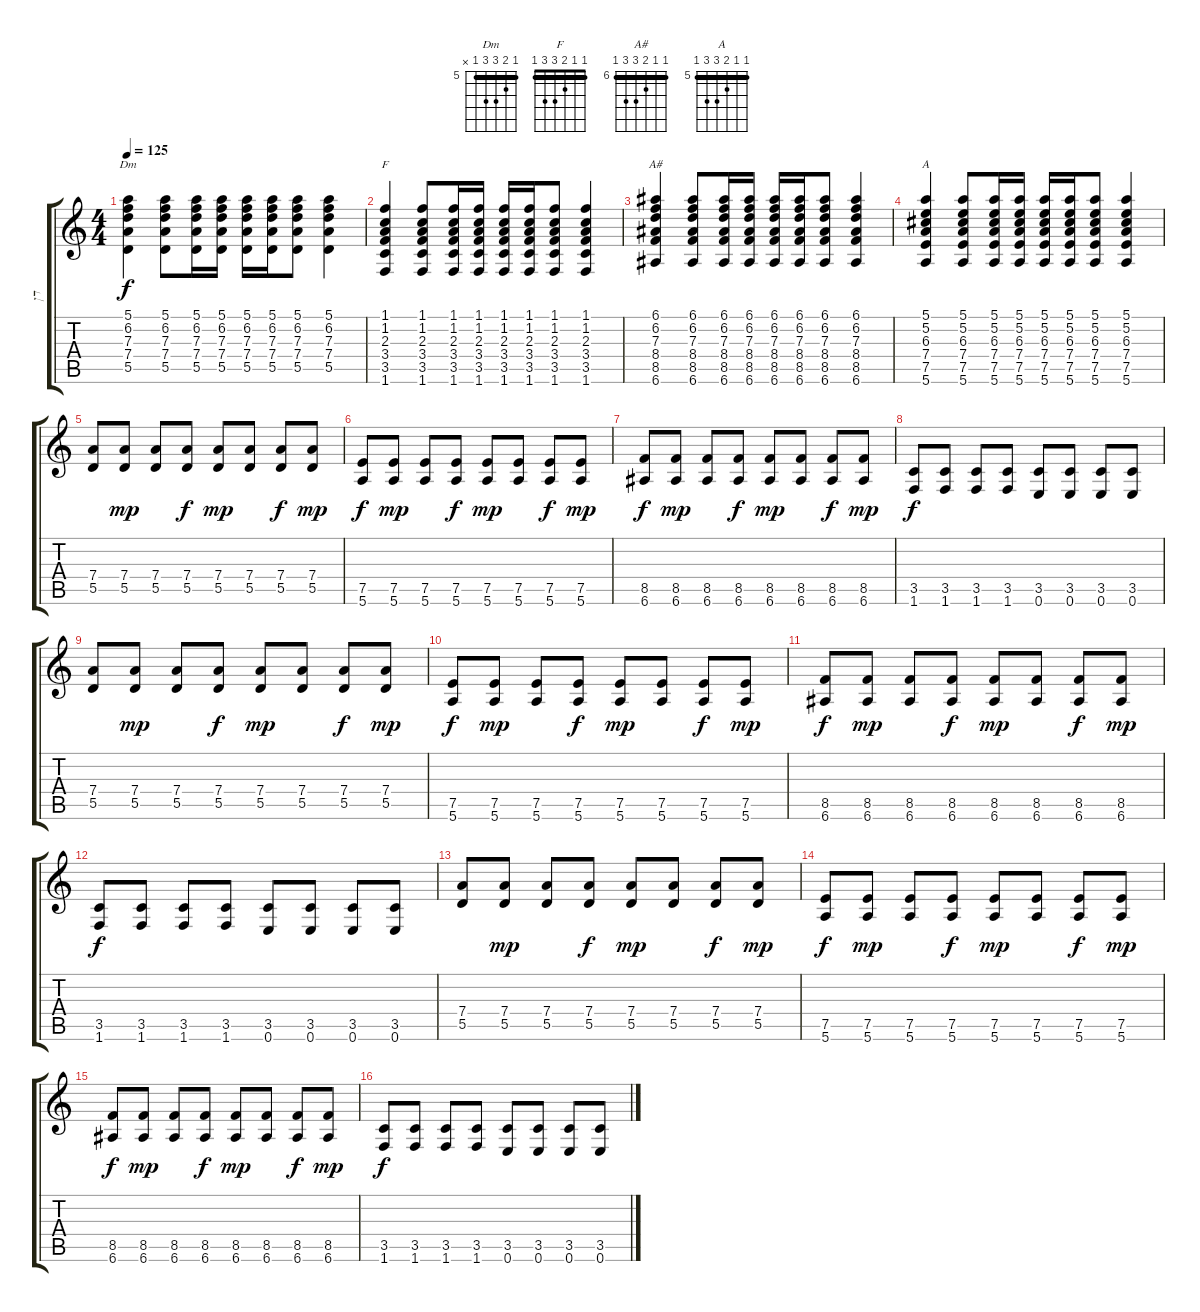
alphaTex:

\track ("דן" "דן") {instrument acousticguitarsteel}
\staff {score tabs}
\tuning (E4 B3 G3 D3 A2 E2) {hide}
\chord ("Dm" 5 6 7 7 5 x) {firstfret 5 barre 5}
\chord ("F" 1 1 2 3 3 1) {barre 1}
\chord ("A#" 6 6 7 8 8 6) {firstfret 6 barre 6}
\chord ("A" 5 5 6 7 7 5) {firstfret 5 barre 5}
\ts (4 4)
\tempo 125
\clef g2
\ks c
(5.1 6.2 7.3 7.4 5.5).4{ch "Dm" dy f} (5.1 6.2 7.3 7.4 5.5).8 (5.1 6.2 7.3 7.4 5.5).16 (5.1 6.2 7.3 7.4 5.5).16 (5.1 6.2 7.3 7.4 5.5).16 (5.1 6.2 7.3 7.4 5.5).16 (5.1 6.2 7.3 7.4 5.5).8 (5.1 6.2 7.3 7.4 5.5).4 |
(1.1 1.2 2.3 3.4 3.5 1.6).4{ch "F"} (1.1 1.2 2.3 3.4 3.5 1.6).8 (1.1 1.2 2.3 3.4 3.5 1.6).16 (1.1 1.2 2.3 3.4 3.5 1.6).16 (1.1 1.2 2.3 3.4 3.5 1.6).16 (1.1 1.2 2.3 3.4 3.5 1.6).16 (1.1 1.2 2.3 3.4 3.5 1.6).8 (1.1 1.2 2.3 3.4 3.5 1.6).4 |
(6.1 6.2 7.3 8.4 8.5 6.6).4{ch "A#"} (6.1 6.2 7.3 8.4 8.5 6.6).8 (6.1 6.2 7.3 8.4 8.5 6.6).16 (6.1 6.2 7.3 8.4 8.5 6.6).16 (6.1 6.2 7.3 8.4 8.5 6.6).16 (6.1 6.2 7.3 8.4 8.5 6.6).16 (6.1 6.2 7.3 8.4 8.5 6.6).8 (6.1 6.2 7.3 8.4 8.5 6.6).4 |
(5.1 5.2 6.3 7.4 7.5 5.6).4{ch "A"} (5.1 5.2 6.3 7.4 7.5 5.6).8 (5.1 5.2 6.3 7.4 7.5 5.6).16 (5.1 5.2 6.3 7.4 7.5 5.6).16 (5.1 5.2 6.3 7.4 7.5 5.6).16 (5.1 5.2 6.3 7.4 7.5 5.6).16 (5.1 5.2 6.3 7.4 7.5 5.6).8 (5.1 5.2 6.3 7.4 7.5 5.6).4 |
(7.4 5.5).8 (7.4 5.5).8{dy mp} (7.4 5.5).8 (7.4 5.5).8{dy f} (7.4 5.5).8{dy mp} (7.4 5.5).8 (7.4 5.5).8{dy f} (7.4 5.5).8{dy mp} |
(7.5 5.6).8{dy f} (7.5 5.6).8{dy mp} (7.5 5.6).8 (7.5 5.6).8{dy f} (7.5 5.6).8{dy mp} (7.5 5.6).8 (7.5 5.6).8{dy f} (7.5 5.6).8{dy mp} |
(8.5 6.6).8{dy f} (8.5 6.6).8{dy mp} (8.5 6.6).8 (8.5 6.6).8{dy f} (8.5 6.6).8{dy mp} (8.5 6.6).8 (8.5 6.6).8{dy f} (8.5 6.6).8{dy mp} |
(3.5 1.6).8{dy f} (3.5 1.6).8 (3.5 1.6).8 (3.5 1.6).8 (3.5 0.6).8 (3.5 0.6).8 (3.5 0.6).8 (3.5 0.6).8 |
(7.4 5.5).8 (7.4 5.5).8{dy mp} (7.4 5.5).8 (7.4 5.5).8{dy f} (7.4 5.5).8{dy mp} (7.4 5.5).8 (7.4 5.5).8{dy f} (7.4 5.5).8{dy mp} |
(7.5 5.6).8{dy f} (7.5 5.6).8{dy mp} (7.5 5.6).8 (7.5 5.6).8{dy f} (7.5 5.6).8{dy mp} (7.5 5.6).8 (7.5 5.6).8{dy f} (7.5 5.6).8{dy mp} |
(8.5 6.6).8{dy f} (8.5 6.6).8{dy mp} (8.5 6.6).8 (8.5 6.6).8{dy f} (8.5 6.6).8{dy mp} (8.5 6.6).8 (8.5 6.6).8{dy f} (8.5 6.6).8{dy mp} |
(3.5 1.6).8{dy f} (3.5 1.6).8 (3.5 1.6).8 (3.5 1.6).8 (3.5 0.6).8 (3.5 0.6).8 (3.5 0.6).8 (3.5 0.6).8 |
(7.4 5.5).8 (7.4 5.5).8{dy mp} (7.4 5.5).8 (7.4 5.5).8{dy f} (7.4 5.5).8{dy mp} (7.4 5.5).8 (7.4 5.5).8{dy f} (7.4 5.5).8{dy mp} |
(7.5 5.6).8{dy f} (7.5 5.6).8{dy mp} (7.5 5.6).8 (7.5 5.6).8{dy f} (7.5 5.6).8{dy mp} (7.5 5.6).8 (7.5 5.6).8{dy f} (7.5 5.6).8{dy mp} |
(8.5 6.6).8{dy f} (8.5 6.6).8{dy mp} (8.5 6.6).8 (8.5 6.6).8{dy f} (8.5 6.6).8{dy mp} (8.5 6.6).8 (8.5 6.6).8{dy f} (8.5 6.6).8{dy mp} |
(3.5 1.6).8{dy f} (3.5 1.6).8 (3.5 1.6).8 (3.5 1.6).8 (3.5 0.6).8 (3.5 0.6).8 (3.5 0.6).8 (3.5 0.6).8
